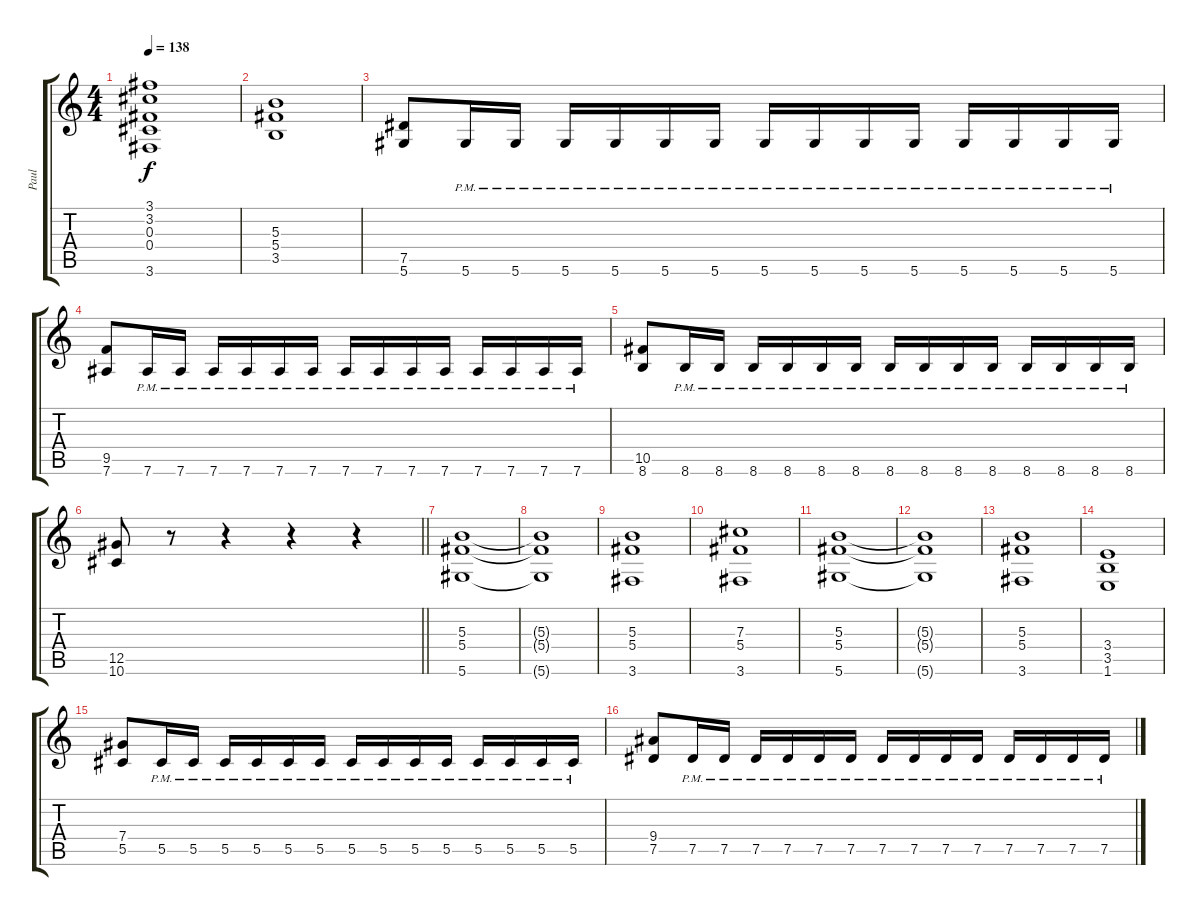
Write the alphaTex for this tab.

\track ("Paul" "Paul") {instrument overdrivenguitar}
\staff {score tabs}
\tuning (Eb4 Bb3 Gb3 Db3 Ab2 Eb2) {hide}
\ts (4 4)
\tempo 138
\clef g2
\ks c
(3.1 3.2 0.3 0.4 3.6).1{dy f} |
(5.3 5.4 3.5).1 |
(7.5 5.6).8 5.6{pm}.16 5.6{pm}.16 5.6{pm}.16 5.6{pm}.16 5.6{pm}.16 5.6{pm}.16 5.6{pm}.16 5.6{pm}.16 5.6{pm}.16 5.6{pm}.16 5.6{pm}.16 5.6{pm}.16 5.6{pm}.16 5.6{pm}.16 |
(9.5 7.6).8 7.6{pm}.16 7.6{pm}.16 7.6{pm}.16 7.6{pm}.16 7.6{pm}.16 7.6{pm}.16 7.6{pm}.16 7.6{pm}.16 7.6{pm}.16 7.6{pm}.16 7.6{pm}.16 7.6{pm}.16 7.6{pm}.16 7.6{pm}.16 |
(10.5 8.6).8 8.6{pm}.16 8.6{pm}.16 8.6{pm}.16 8.6{pm}.16 8.6{pm}.16 8.6{pm}.16 8.6{pm}.16 8.6{pm}.16 8.6{pm}.16 8.6{pm}.16 8.6{pm}.16 8.6{pm}.16 8.6{pm}.16 8.6{pm}.16 |
\barLineRight lightlight
(12.5 10.6).8 r.8 r.4 r.4 r.4 |
(5.3 5.4 5.6).1 |
(5.3{t} 5.4{t} 5.6{t}).1 |
(5.3 5.4 3.6).1 |
(7.3 5.4 3.6).1 |
(5.3 5.4 5.6).1 |
(5.3{t} 5.4{t} 5.6{t}).1 |
(5.3 5.4 3.6).1 |
(3.4 3.5 1.6).1 |
(7.4 5.5).8 5.5{pm}.16 5.5{pm}.16 5.5{pm}.16 5.5{pm}.16 5.5{pm}.16 5.5{pm}.16 5.5{pm}.16 5.5{pm}.16 5.5{pm}.16 5.5{pm}.16 5.5{pm}.16 5.5{pm}.16 5.5{pm}.16 5.5{pm}.16 |
(9.4 7.5).8 7.5{pm}.16 7.5{pm}.16 7.5{pm}.16 7.5{pm}.16 7.5{pm}.16 7.5{pm}.16 7.5{pm}.16 7.5{pm}.16 7.5{pm}.16 7.5{pm}.16 7.5{pm}.16 7.5{pm}.16 7.5{pm}.16 7.5{pm}.16
